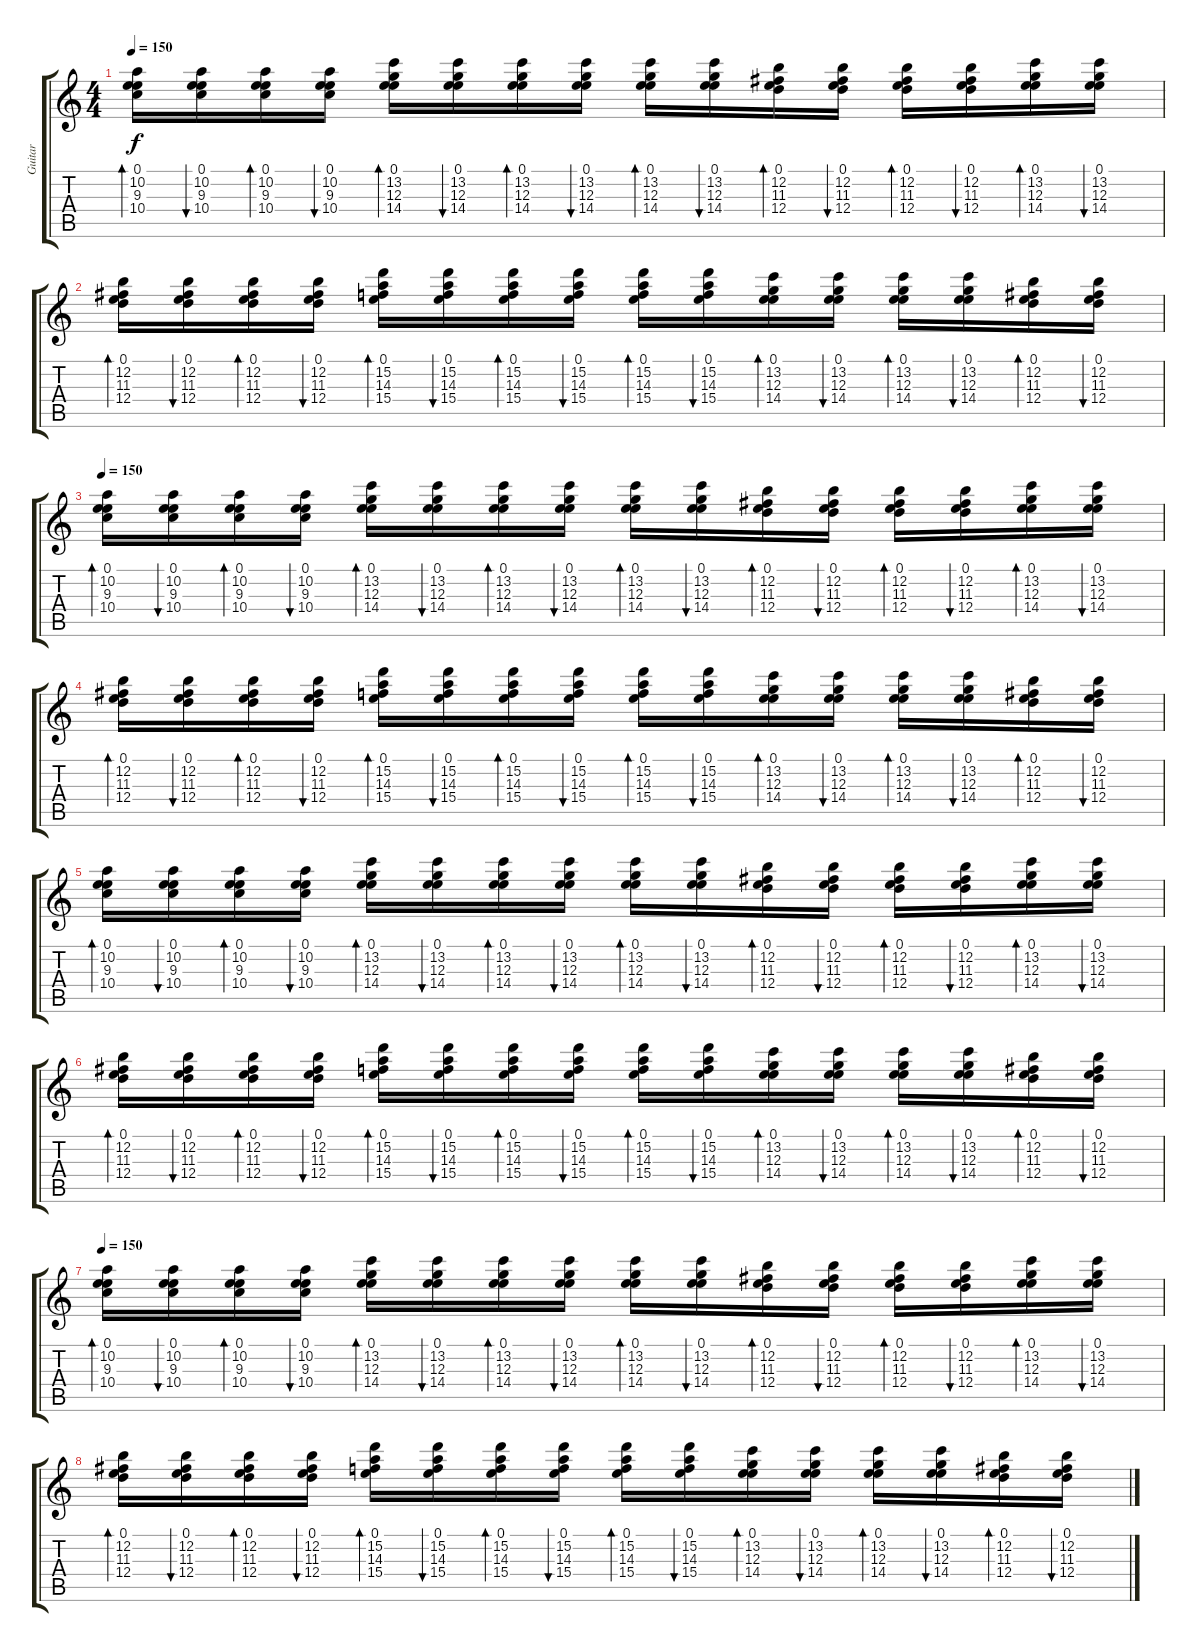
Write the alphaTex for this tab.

\track ("Guitar" "Guitar") {instrument acousticguitarsteel}
\staff {score tabs}
\tuning (E4 B3 G3 D3 A2 E2) {hide}
\ts (4 4)
\tempo 150
\clef g2
\ks c
(0.1 10.2 9.3 10.4).16{bd 30 dy f} (0.1 10.2 9.3 10.4).16{bu 30} (0.1 10.2 9.3 10.4).16{bd 30} (0.1 10.2 9.3 10.4).16{bu 30} (0.1 13.2 12.3 14.4).16{bd 30} (0.1 13.2 12.3 14.4).16{bu 30} (0.1 13.2 12.3 14.4).16{bd 30} (0.1 13.2 12.3 14.4).16{bu 30} (0.1 13.2 12.3 14.4).16{bd 30} (0.1 13.2 12.3 14.4).16{bu 30} (0.1 12.2 11.3 12.4).16{bd 30} (0.1 12.2 11.3 12.4).16{bu 30} (0.1 12.2 11.3 12.4).16{bd 30} (0.1 12.2 11.3 12.4).16{bu 30} (0.1 13.2 12.3 14.4).16{bd 30} (0.1 13.2 12.3 14.4).16{bu 30} |
(0.1 12.2 11.3 12.4).16{bd 30} (0.1 12.2 11.3 12.4).16{bu 30} (0.1 12.2 11.3 12.4).16{bd 30} (0.1 12.2 11.3 12.4).16{bu 30} (0.1 15.2 14.3 15.4).16{bd 30} (0.1 15.2 14.3 15.4).16{bu 30} (0.1 15.2 14.3 15.4).16{bd 30} (0.1 15.2 14.3 15.4).16{bu 30} (0.1 15.2 14.3 15.4).16{bd 30} (0.1 15.2 14.3 15.4).16{bu 30} (0.1 13.2 12.3 14.4).16{bd 30} (0.1 13.2 12.3 14.4).16{bu 30} (0.1 13.2 12.3 14.4).16{bd 30} (0.1 13.2 12.3 14.4).16{bu 30} (0.1 12.2 11.3 12.4).16{bd 30} (0.1 12.2 11.3 12.4).16{bu 30} |
\tempo 150
(0.1 10.2 9.3 10.4).16{bd 30} (0.1 10.2 9.3 10.4).16{bu 30} (0.1 10.2 9.3 10.4).16{bd 30} (0.1 10.2 9.3 10.4).16{bu 30} (0.1 13.2 12.3 14.4).16{bd 30} (0.1 13.2 12.3 14.4).16{bu 30} (0.1 13.2 12.3 14.4).16{bd 30} (0.1 13.2 12.3 14.4).16{bu 30} (0.1 13.2 12.3 14.4).16{bd 30} (0.1 13.2 12.3 14.4).16{bu 30} (0.1 12.2 11.3 12.4).16{bd 30} (0.1 12.2 11.3 12.4).16{bu 30} (0.1 12.2 11.3 12.4).16{bd 30} (0.1 12.2 11.3 12.4).16{bu 30} (0.1 13.2 12.3 14.4).16{bd 30} (0.1 13.2 12.3 14.4).16{bu 30} |
(0.1 12.2 11.3 12.4).16{bd 30} (0.1 12.2 11.3 12.4).16{bu 30} (0.1 12.2 11.3 12.4).16{bd 30} (0.1 12.2 11.3 12.4).16{bu 30} (0.1 15.2 14.3 15.4).16{bd 30} (0.1 15.2 14.3 15.4).16{bu 30} (0.1 15.2 14.3 15.4).16{bd 30} (0.1 15.2 14.3 15.4).16{bu 30} (0.1 15.2 14.3 15.4).16{bd 30} (0.1 15.2 14.3 15.4).16{bu 30} (0.1 13.2 12.3 14.4).16{bd 30} (0.1 13.2 12.3 14.4).16{bu 30} (0.1 13.2 12.3 14.4).16{bd 30} (0.1 13.2 12.3 14.4).16{bu 30} (0.1 12.2 11.3 12.4).16{bd 30} (0.1 12.2 11.3 12.4).16{bu 30} |
(0.1 10.2 9.3 10.4).16{bd 30} (0.1 10.2 9.3 10.4).16{bu 30} (0.1 10.2 9.3 10.4).16{bd 30} (0.1 10.2 9.3 10.4).16{bu 30} (0.1 13.2 12.3 14.4).16{bd 30} (0.1 13.2 12.3 14.4).16{bu 30} (0.1 13.2 12.3 14.4).16{bd 30} (0.1 13.2 12.3 14.4).16{bu 30} (0.1 13.2 12.3 14.4).16{bd 30} (0.1 13.2 12.3 14.4).16{bu 30} (0.1 12.2 11.3 12.4).16{bd 30} (0.1 12.2 11.3 12.4).16{bu 30} (0.1 12.2 11.3 12.4).16{bd 30} (0.1 12.2 11.3 12.4).16{bu 30} (0.1 13.2 12.3 14.4).16{bd 30} (0.1 13.2 12.3 14.4).16{bu 30} |
(0.1 12.2 11.3 12.4).16{bd 30} (0.1 12.2 11.3 12.4).16{bu 30} (0.1 12.2 11.3 12.4).16{bd 30} (0.1 12.2 11.3 12.4).16{bu 30} (0.1 15.2 14.3 15.4).16{bd 30} (0.1 15.2 14.3 15.4).16{bu 30} (0.1 15.2 14.3 15.4).16{bd 30} (0.1 15.2 14.3 15.4).16{bu 30} (0.1 15.2 14.3 15.4).16{bd 30} (0.1 15.2 14.3 15.4).16{bu 30} (0.1 13.2 12.3 14.4).16{bd 30} (0.1 13.2 12.3 14.4).16{bu 30} (0.1 13.2 12.3 14.4).16{bd 30} (0.1 13.2 12.3 14.4).16{bu 30} (0.1 12.2 11.3 12.4).16{bd 30} (0.1 12.2 11.3 12.4).16{bu 30} |
\tempo 150
(0.1 10.2 9.3 10.4).16{bd 30} (0.1 10.2 9.3 10.4).16{bu 30} (0.1 10.2 9.3 10.4).16{bd 30} (0.1 10.2 9.3 10.4).16{bu 30} (0.1 13.2 12.3 14.4).16{bd 30} (0.1 13.2 12.3 14.4).16{bu 30} (0.1 13.2 12.3 14.4).16{bd 30} (0.1 13.2 12.3 14.4).16{bu 30} (0.1 13.2 12.3 14.4).16{bd 30} (0.1 13.2 12.3 14.4).16{bu 30} (0.1 12.2 11.3 12.4).16{bd 30} (0.1 12.2 11.3 12.4).16{bu 30} (0.1 12.2 11.3 12.4).16{bd 30} (0.1 12.2 11.3 12.4).16{bu 30} (0.1 13.2 12.3 14.4).16{bd 30} (0.1 13.2 12.3 14.4).16{bu 30} |
(0.1 12.2 11.3 12.4).16{bd 30} (0.1 12.2 11.3 12.4).16{bu 30} (0.1 12.2 11.3 12.4).16{bd 30} (0.1 12.2 11.3 12.4).16{bu 30} (0.1 15.2 14.3 15.4).16{bd 30} (0.1 15.2 14.3 15.4).16{bu 30} (0.1 15.2 14.3 15.4).16{bd 30} (0.1 15.2 14.3 15.4).16{bu 30} (0.1 15.2 14.3 15.4).16{bd 30} (0.1 15.2 14.3 15.4).16{bu 30} (0.1 13.2 12.3 14.4).16{bd 30} (0.1 13.2 12.3 14.4).16{bu 30} (0.1 13.2 12.3 14.4).16{bd 30} (0.1 13.2 12.3 14.4).16{bu 30} (0.1 12.2 11.3 12.4).16{bd 30} (0.1 12.2 11.3 12.4).16{bu 30}
